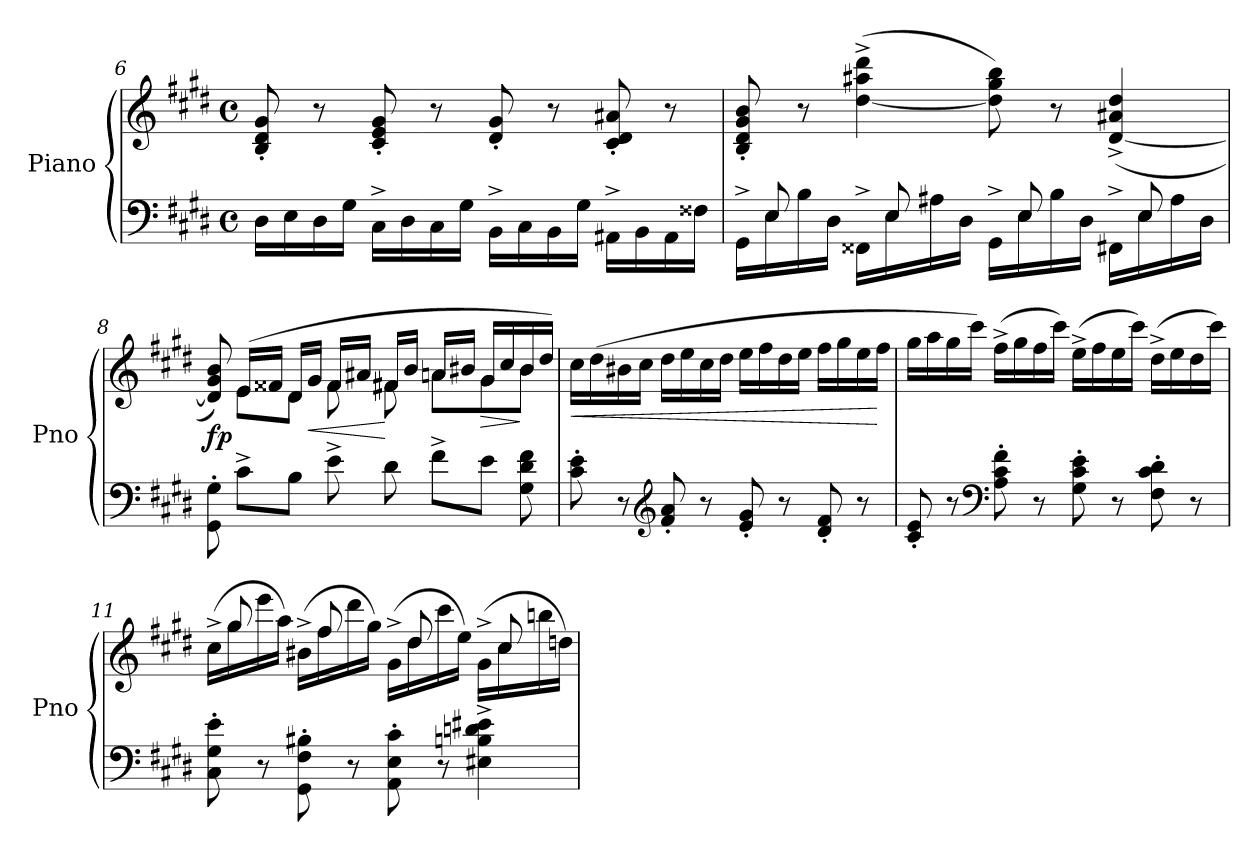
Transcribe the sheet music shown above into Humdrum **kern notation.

**kern	**kern	**dynam
*part1	*part1	*part1
*staff2	*staff1	*staff1/2
*I"Piano	*	*
*I'Pno	*	*
*clefF4	*clefG2	*
*k[f#c#g#d#]	*k[f#c#g#d#]	*
*M4/4	*M4/4	*
*met(c)	*met(c)	*
=6	=6	=6
16D#\LL	8B/' 8d#/' 8g#/'	.
16E\	.	.
16D#\	8r	.
16G#\JJ	.	.
16C#^\LL	8c#/' 8e/' 8g#/'	.
16D#\	.	.
16C#\	8r	.
16G#\JJ	.	.
16BB^\LL	8d#/' 8g#/'	.
16C#\	.	.
16BB\	8r	.
16G#\JJ	.	.
16AA#X^\LL	8c#/' 8d#/' 8a#X/'	.
16BB\	.	.
16AA#\	8r	.
16F##X\JJ	.	.
!!LO:LB:g=z
=7	=7	=7
*^	*	*
16GG#^\LL	16ryy	8B/' 8d#/' 8g#/' 8b/'	.
16E\	8E/	.	.
16B\	.	8r	.
16D#\JJ	8ryy	.	.
16FF##X^\LL	.	(>[4dd#\^ 4aa#X\^ 4ddd#\^	.
16E\	8E/	.	.
16A#X\	.	.	.
16D#\JJ	8ryy	.	.
16GG#^\LL	.	8dd#\] 8gg#\ 8bb\)	.
16E\	8E/	.	.
16B\	.	8r	.
16D#\JJ	8ryy	.	.
16FF#X^\LL	.	([4d#/^ 4a#X/^ 4dd#/^	.
16E\	8E/	.	.
16A#\	.	.	.
16D#\JJ	16ryy	.	.
=8	=8	=8	=8
*	*	*^	*
!	!	!	!	!LO:DY:b
*v	*v	*	*	*
8GG#\' 8G#\'	8d#/] 8g#/ 8b/)	8ryy	fp
8c#^\L	(>16e/LL	8e\L	.
.	16f##X/JJ	.	.
8B\J	16d#/LL	8d#\J	.
!	!	!	!LO:HP:b
.	16g#/JJ	.	<
8e^\	16f##/LL	8f##\	.
.	16a#X/JJ	.	.
8d#\	16f#X/LL	8f#\	[
.	16b/JJ	.	.
8f#^\L	16an/LL	8a\L	.
.	16b#X/JJ	.	.
!	!	!	!LO:HP:b
8e\J	16g#/LL	8g#\	>
.	16cc#/	.	.
8G#\ 8d#\ 8f#\	16b#/	8b#\J	]
.	16dd#/JJ)	.	.
*	*v	*v	*
!!LO:LB:g=z
=9	=9	=9
!	!	!LO:HP:b
8c#\' 8e\'	16cc#\LL	<
.	(16dd#\	.
8r	16b#X\	.
.	16cc#\JJ	.
*clefG2	*	*
8f#/' 8a/'	16dd#\LL	.
.	16ee\	.
8r	16cc#\	.
.	16dd#\JJ	.
8e/' 8g#/'	16ee\LL	.
.	16ff#\	.
8r	16dd#\	.
.	16ee\JJ	.
8d#/' 8f#/'	16ff#\LL	.
.	16gg#\	.
8r	16ee\	.
.	16ff#\JJ	[
=10	=10	=10
8c#/' 8e/'	16gg#\LL	.
.	16aa\	.
8r	16gg#\	.
.	16ccc#\JJ)	.
*clefF4	*	*
8A\' 8c#\' 8f#\'	(16ff#^\LL	.
.	16gg#\	.
8r	16ff#\	.
.	16ccc#\JJ)	.
8G#\' 8c#\' 8e\'	(16ee^\LL	.
.	16ff#\	.
8r	16ee\	.
.	16ccc#\JJ)	.
8F#\' 8c#\' 8d#\'	(16dd#^\LL	.
.	16ee\	.
8r	16dd#\	.
.	16ccc#\JJ)	.
!!LO:PB:g=z
=11	=11	=11
*	*^	*
8C#\' 8G#\' 8e\'	(>16cc#^\LL	16ryy	.
.	16gg#\	8gg#/	.
8r	16eee\	.	.
.	16aa\JJ)	8ryy	.
8GG#\' 8F#\' 8B#X\'	(>16b#X^\LL	.	.
.	16ff#\	8ff#/	.
8r	16ddd#\	.	.
.	16gg#\JJ)	8ryy	.
8AA\' 8E\' 8c#\'	(>16g#^\LL	.	.
.	16dd#\	8dd#/	.
8r	16ccc#\	.	.
.	16ee\JJ)	8ryy	.
4E#X\^ 4Bn\^ 4dn\^ 4e#X\^	(>16g#^\LL	.	.
.	16cc#\	8cc#/	.
.	16bbn\	.	.
.	16ddn\JJ)	16ryy	.
*	*v	*v	*
=	=	=
*-	*-	*-
